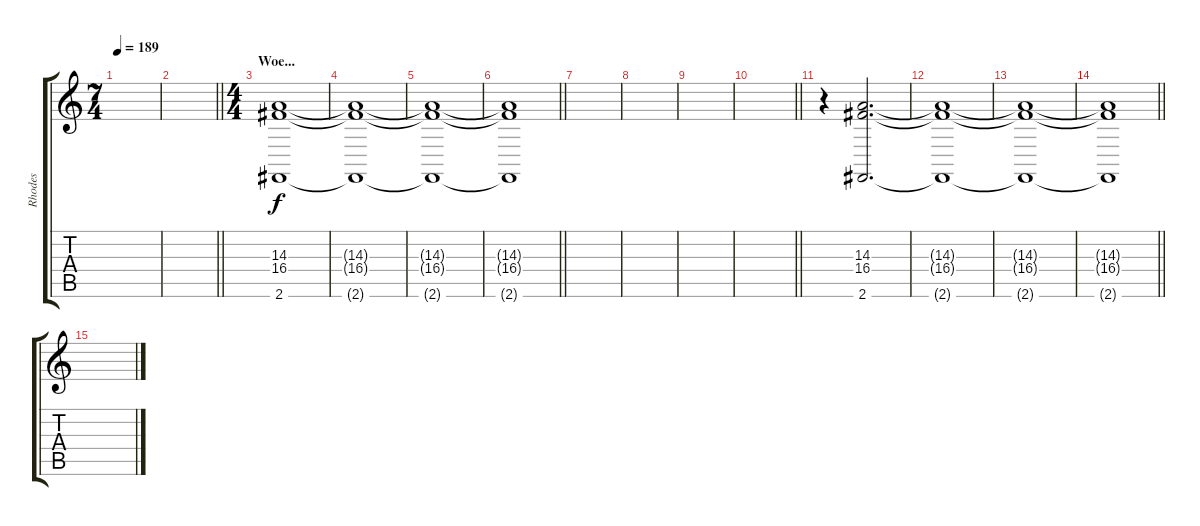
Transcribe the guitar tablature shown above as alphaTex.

\track ("Rhodes" "Rhodes") {instrument electricpiano1}
\staff {score tabs}
\tuning (E4 B3 G3 D3 A2 E2) {hide}
\ts (7 4)
\tempo 189
\clef g2
\ks c
|
\barLineRight lightlight
|
\ts (4 4)
\section ("" "Woe...")
(14.3 16.4 2.6).1{volume 10 balance 8} |
(14.3{t} 16.4{t} 2.6{t}).1 |
(14.3{t} 16.4{t} 2.6{t}).1 |
\barLineRight lightlight
(14.3{t} 16.4{t} 2.6{t}).1 |
\section ("" "")
|
|
|
\barLineRight lightlight
|
\section ("" "")
r.4 (14.3 16.4 2.6).2{d} |
(14.3{t} 16.4{t} 2.6{t}).1 |
(14.3{t} 16.4{t} 2.6{t}).1 |
\barLineRight lightlight
(14.3{t} 16.4{t} 2.6{t}).1 |
\section ("" "")
